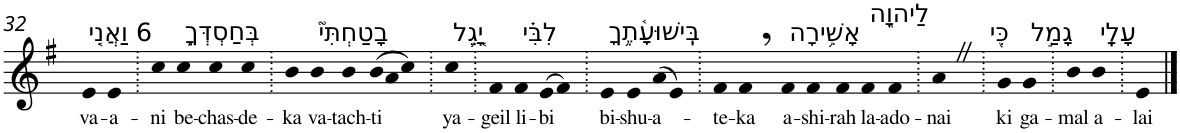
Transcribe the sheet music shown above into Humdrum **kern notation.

**kern	**text
*part1	*part1
*staff1	*staff1
*I"Piano	*
*I'Pno	*
!!LO:PB:g=z
*clefG2	*
*k[f#]	*
*G:	*
=32	=32
!LO:TX:a:t=6 וַאֲנִ֤י	!
!	!LO:LY:b
4e	va-
!	!LO:LY:b
4e	-a-
=33.	=33.
!	!LO:LY:b
4cc	-ni
!LO:TX:a:t=בְּחַסְדְּךָ֣	!
!	!LO:LY:b
4cc	be-
!	!LO:LY:b
4cc	-chas-
!	!LO:LY:b
4cc	-de-
=34.	=34.
!	!LO:LY:b
4b	-ka
!LO:TX:a:t=בָטַחְתִּי֮	!
!	!LO:LY:b
4b	va-
!	!LO:LY:b
4b	-tach-
*Xtuplet	*
!	!LO:LY:b
(>12b	-ti
12a	.
12cc)	.
=35.	=35.
!LO:TX:a:t=יָ֤גֵ֥ל	!
!	!LO:LY:b
4cc	ya-
=36.	=36.
!	!LO:LY:b
4f#	-geil
!LO:TX:a:t=לִבִּ֗י	!
!	!LO:LY:b
4f#	li-
!	!LO:LY:b
(>8e	-bi
8f#)	.
=37.	=37.
!LO:TX:a:t=בִּֽישׁוּעָ֫תֶ֥ךָ	!
!	!LO:LY:b
4e	bi-
!	!LO:LY:b
4e	-shu-
!	!LO:LY:b
(>8a	-a-
8e)	.
=38.	=38.
!	!LO:LY:b
4f#	-te-
!	!LO:LY:b
4f#,	-ka
!LO:TX:a:t=אָשִׁ֥ירָה	!
!	!LO:LY:b
4f#	a-
!	!LO:LY:b
4f#	-shi-
!	!LO:LY:b
4f#	-rah
!LO:TX:a:t=לַיהוָ֑ה	!
!	!LO:LY:b
4f#	la-
!	!LO:LY:b
4f#	-ado-
=39.	=39.
!	!LO:LY:b
4aZ	-nai
=40.	=40.
!LO:TX:a:t=כִּ֖י	!
!	!LO:LY:b
4g	ki
!LO:TX:a:t=גָמַ֣ל	!
!	!LO:LY:b
4g	ga-
=41.	=41.
!	!LO:LY:b
4b	-mal
!LO:TX:a:t=עָלָֽי	!
!	!LO:LY:b
4b	a-
=42.	=42.
!	!LO:LY:b
4e	-lai
==	==
*-	*-
